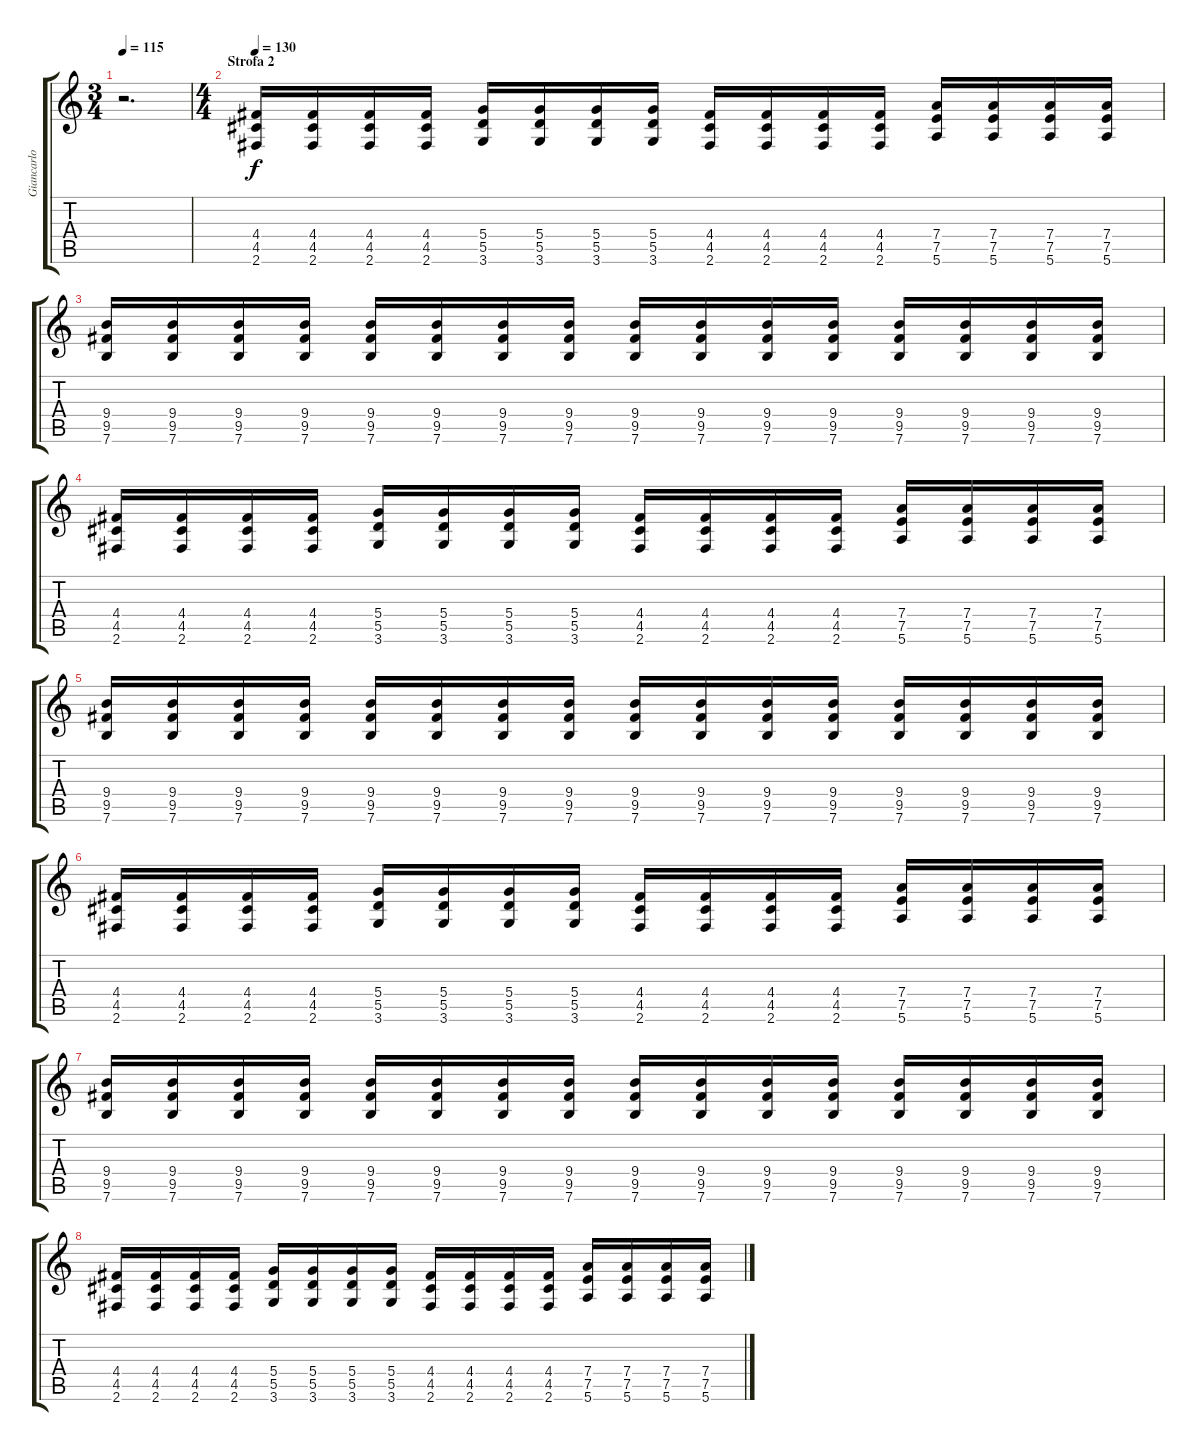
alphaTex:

\track ("Giancarlo" "Giancarlo") {instrument distortionguitar}
\staff {score tabs}
\tuning (E4 B3 G3 D3 A2 E2) {hide}
\ts (3 4)
\tempo 115
\clef g2
\ks c
r.2{d dy f} |
\ts (4 4)
\section ("" "Strofa 2")
\tempo 130
(4.4 4.5 2.6).16 (4.4 4.5 2.6).16 (4.4 4.5 2.6).16 (4.4 4.5 2.6).16 (5.4 5.5 3.6).16 (5.4 5.5 3.6).16 (5.4 5.5 3.6).16 (5.4 5.5 3.6).16 (4.4 4.5 2.6).16 (4.4 4.5 2.6).16 (4.4 4.5 2.6).16 (4.4 4.5 2.6).16 (7.4 7.5 5.6).16 (7.4 7.5 5.6).16 (7.4 7.5 5.6).16 (7.4 7.5 5.6).16 |
(9.4 9.5 7.6).16 (9.4 9.5 7.6).16 (9.4 9.5 7.6).16 (9.4 9.5 7.6).16 (9.4 9.5 7.6).16 (9.4 9.5 7.6).16 (9.4 9.5 7.6).16 (9.4 9.5 7.6).16 (9.4 9.5 7.6).16 (9.4 9.5 7.6).16 (9.4 9.5 7.6).16 (9.4 9.5 7.6).16 (9.4 9.5 7.6).16 (9.4 9.5 7.6).16 (9.4 9.5 7.6).16 (9.4 9.5 7.6).16 |
(4.4 4.5 2.6).16 (4.4 4.5 2.6).16 (4.4 4.5 2.6).16 (4.4 4.5 2.6).16 (5.4 5.5 3.6).16 (5.4 5.5 3.6).16 (5.4 5.5 3.6).16 (5.4 5.5 3.6).16 (4.4 4.5 2.6).16 (4.4 4.5 2.6).16 (4.4 4.5 2.6).16 (4.4 4.5 2.6).16 (7.4 7.5 5.6).16 (7.4 7.5 5.6).16 (7.4 7.5 5.6).16 (7.4 7.5 5.6).16 |
(9.4 9.5 7.6).16 (9.4 9.5 7.6).16 (9.4 9.5 7.6).16 (9.4 9.5 7.6).16 (9.4 9.5 7.6).16 (9.4 9.5 7.6).16 (9.4 9.5 7.6).16 (9.4 9.5 7.6).16 (9.4 9.5 7.6).16 (9.4 9.5 7.6).16 (9.4 9.5 7.6).16 (9.4 9.5 7.6).16 (9.4 9.5 7.6).16 (9.4 9.5 7.6).16 (9.4 9.5 7.6).16 (9.4 9.5 7.6).16 |
(4.4 4.5 2.6).16 (4.4 4.5 2.6).16 (4.4 4.5 2.6).16 (4.4 4.5 2.6).16 (5.4 5.5 3.6).16 (5.4 5.5 3.6).16 (5.4 5.5 3.6).16 (5.4 5.5 3.6).16 (4.4 4.5 2.6).16 (4.4 4.5 2.6).16 (4.4 4.5 2.6).16 (4.4 4.5 2.6).16 (7.4 7.5 5.6).16 (7.4 7.5 5.6).16 (7.4 7.5 5.6).16 (7.4 7.5 5.6).16 |
(9.4 9.5 7.6).16 (9.4 9.5 7.6).16 (9.4 9.5 7.6).16 (9.4 9.5 7.6).16 (9.4 9.5 7.6).16 (9.4 9.5 7.6).16 (9.4 9.5 7.6).16 (9.4 9.5 7.6).16 (9.4 9.5 7.6).16 (9.4 9.5 7.6).16 (9.4 9.5 7.6).16 (9.4 9.5 7.6).16 (9.4 9.5 7.6).16 (9.4 9.5 7.6).16 (9.4 9.5 7.6).16 (9.4 9.5 7.6).16 |
(4.4 4.5 2.6).16 (4.4 4.5 2.6).16 (4.4 4.5 2.6).16 (4.4 4.5 2.6).16 (5.4 5.5 3.6).16 (5.4 5.5 3.6).16 (5.4 5.5 3.6).16 (5.4 5.5 3.6).16 (4.4 4.5 2.6).16 (4.4 4.5 2.6).16 (4.4 4.5 2.6).16 (4.4 4.5 2.6).16 (7.4 7.5 5.6).16 (7.4 7.5 5.6).16 (7.4 7.5 5.6).16 (7.4 7.5 5.6).16
